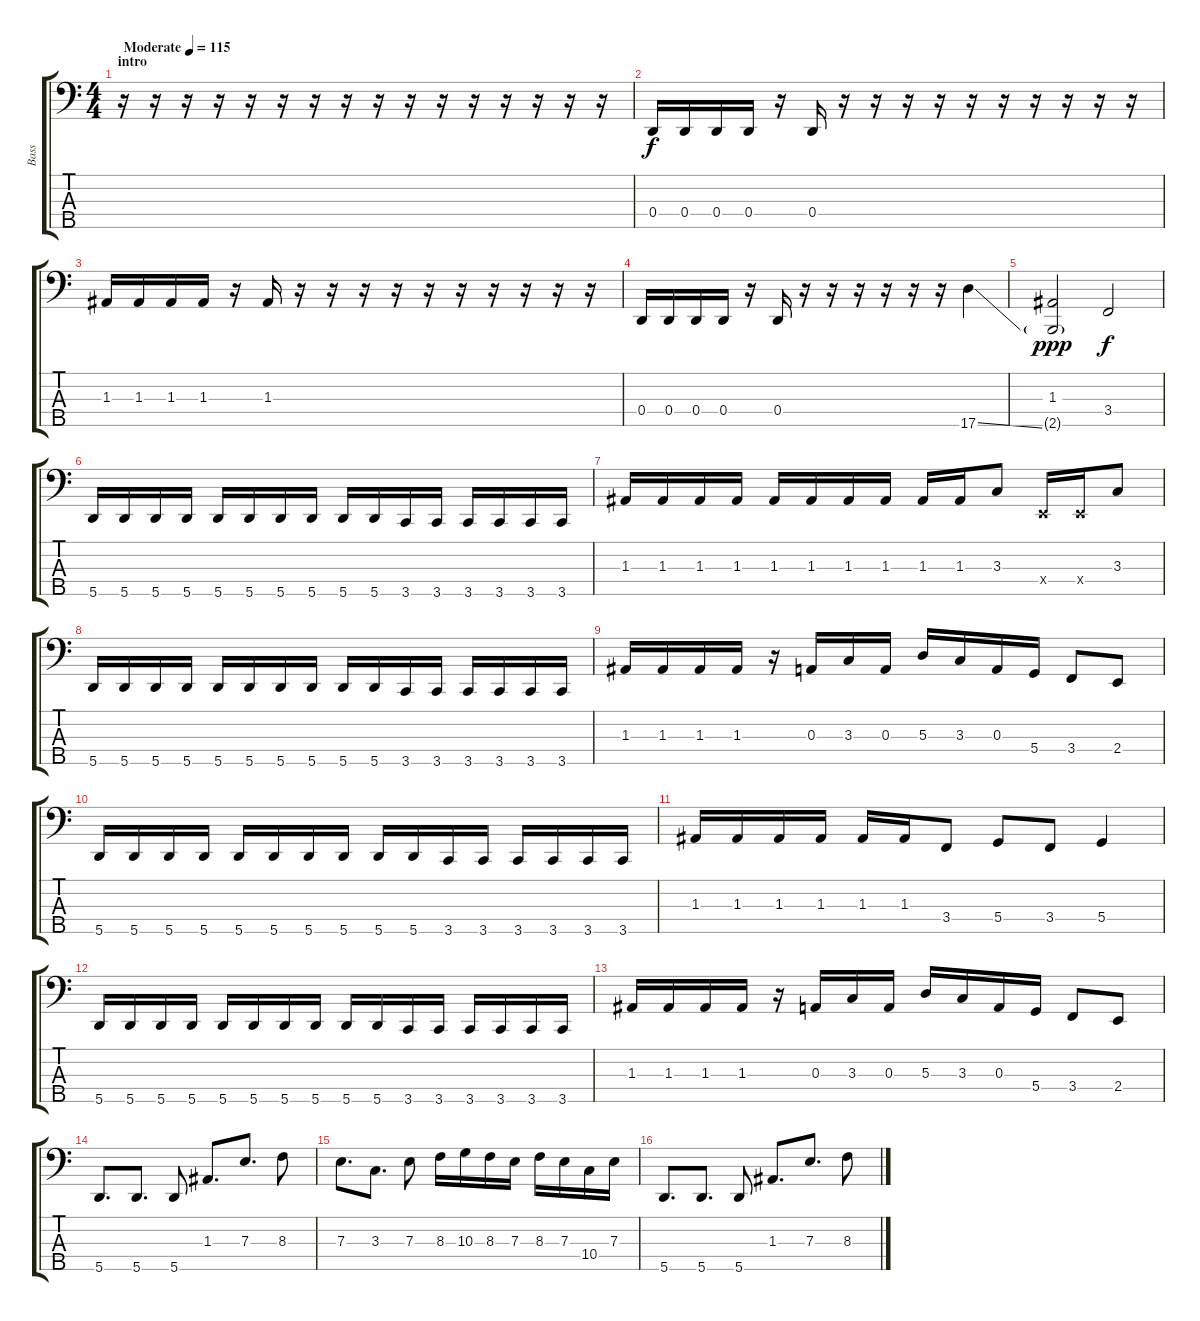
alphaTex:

\track ("Bass" "Bass") {instrument electricbasspick}
\staff {score tabs}
\tuning (G2 D2 A1 D1 A0) {hide}
\ts (4 4)
\section ("" "intro")
\tempo (115 "Moderate")
\clef f4
\ks c
r.16{dy f instrument electricbasspick} r.16 r.16 r.16 r.16 r.16 r.16 r.16 r.16 r.16 r.16 r.16 r.16 r.16 r.16 r.16 |
0.4.16 0.4.16 0.4.16 0.4.16 r.16 0.4.16 r.16 r.16 r.16 r.16 r.16 r.16 r.16 r.16 r.16 r.16 |
1.3.16 1.3.16 1.3.16 1.3.16 r.16 1.3.16 r.16 r.16 r.16 r.16 r.16 r.16 r.16 r.16 r.16 r.16 |
0.4.16 0.4.16 0.4.16 0.4.16 r.16 0.4.16 r.16 r.16 r.16 r.16 r.16 r.16 17.5{ss}.4 |
(1.3 2.5{g}).2{dy ppp} 3.4.2{dy f} |
5.5.16 5.5.16 5.5.16 5.5.16 5.5.16 5.5.16 5.5.16 5.5.16 5.5.16 5.5.16 3.5.16 3.5.16 3.5.16 3.5.16 3.5.16 3.5.16 |
1.3.16 1.3.16 1.3.16 1.3.16 1.3.16 1.3.16 1.3.16 1.3.16 1.3.16 1.3.16 3.3.8 2.4{x}.16 2.4{x}.16 3.3.8 |
5.5.16 5.5.16 5.5.16 5.5.16 5.5.16 5.5.16 5.5.16 5.5.16 5.5.16 5.5.16 3.5.16 3.5.16 3.5.16 3.5.16 3.5.16 3.5.16 |
1.3.16 1.3.16 1.3.16 1.3.16 r.16 0.3.16 3.3.16 0.3.16 5.3.16 3.3.16 0.3.16 5.4.16 3.4.8 2.4.8 |
5.5.16 5.5.16 5.5.16 5.5.16 5.5.16 5.5.16 5.5.16 5.5.16 5.5.16 5.5.16 3.5.16 3.5.16 3.5.16 3.5.16 3.5.16 3.5.16 |
1.3.16 1.3.16 1.3.16 1.3.16 1.3.16 1.3.16 3.4.8 5.4.8 3.4.8 5.4.4 |
5.5.16 5.5.16 5.5.16 5.5.16 5.5.16 5.5.16 5.5.16 5.5.16 5.5.16 5.5.16 3.5.16 3.5.16 3.5.16 3.5.16 3.5.16 3.5.16 |
1.3.16 1.3.16 1.3.16 1.3.16 r.16 0.3.16 3.3.16 0.3.16 5.3.16 3.3.16 0.3.16 5.4.16 3.4.8 2.4.8 |
5.5.8{d} 5.5.8{d} 5.5.8 1.3.8{d} 7.3.8{d} 8.3.8 |
7.3.8{d} 3.3.8{d} 7.3.8 8.3.16 10.3.16 8.3.16 7.3.16 8.3.16 7.3.16 10.4.16 7.3.16 |
5.5.8{d} 5.5.8{d} 5.5.8 1.3.8{d} 7.3.8{d} 8.3.8
